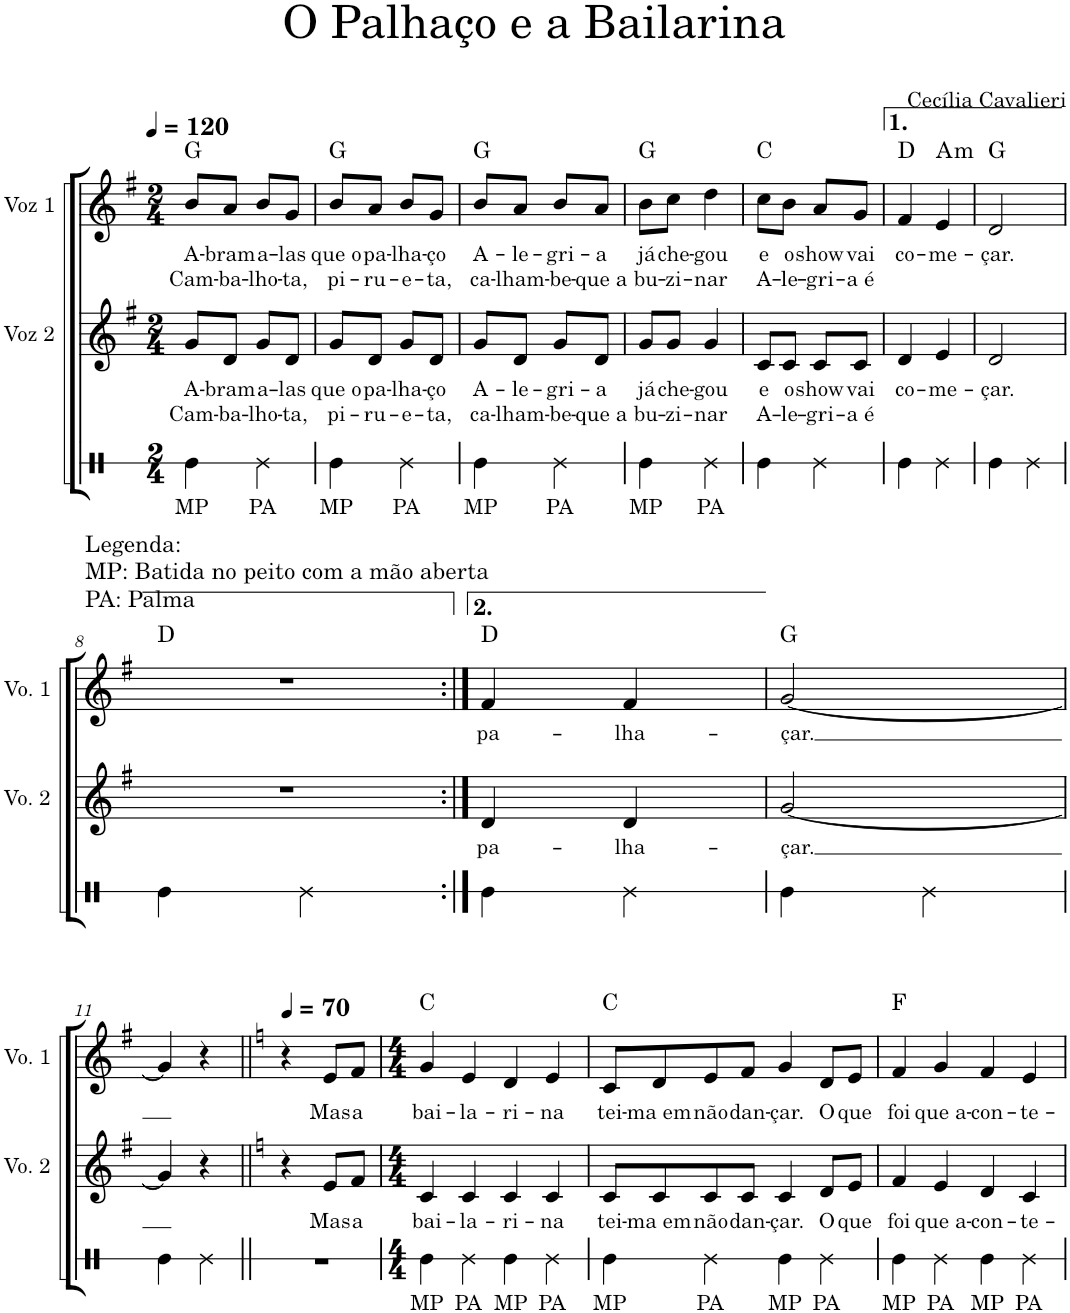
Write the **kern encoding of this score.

**kern	**text	**kern	**text	**text	**kern	**text	**text	**harte
*part3	*part3	*part2	*part2	*part2	*part1	*part1	*part1	*part1
*staff3	*staff3	*staff2	*staff2	*staff2	*staff1	*staff1	*staff1	*
*I"Voz 3	*	*I"Voz 2	*	*	*I"Voz 1	*	*	*
*	*	*I'Vo. 2	*	*	*I'Vo. 1	*	*	*
*stria1	*	*	*	*	*	*	*	*
*clefX	*	*clefG2	*	*	*clefG2	*	*	*
*k[f#]	*	*k[f#]	*	*	*k[f#]	*	*	*
*M2/4	*	*M2/4	*	*	*M2/4	*	*	*
*MM120	*	*MM120	*	*	*MM120	*	*	*
=1	=1	=1	=1	=1	=1	=1	=1	=1
!LO:TX:b:t=Legenda&colon;	!	!	!	!	!	!	!	!
!LO:TX:b:t=MP&colon; Batida no peito com a mão aberta	!	!	!	!	!	!	!	!
!LO:TX:b:t=PA&colon; Palma	!	!	!	!	!	!	!	!
!	!LO:LY:b	!	!LO:LY:b	!LO:LY:b	!	!LO:LY:b	!LO:LY:b	!
4Re\	MP	8g/L	A-	Cam-	8b/L	A-	Cam-	G:maj
!	!	!	!LO:LY:b	!LO:LY:b	!	!LO:LY:b	!LO:LY:b	!
.	.	8d/J	-bram	-ba-	8a/J	-bram	-ba-	.
!	!LO:LY:b	!	!LO:LY:b	!LO:LY:b	!	!LO:LY:b	!LO:LY:b	!
4Re\	PA	8g/L	a-	-lho-	8b/L	a-	-lho-	.
!	!	!	!LO:LY:b	!LO:LY:b	!	!LO:LY:b	!LO:LY:b	!
.	.	8d/J	-las	-ta,	8g/J	-las	-ta,	.
=2	=2	=2	=2	=2	=2	=2	=2	=2
!	!LO:LY:b	!	!LO:LY:b	!LO:LY:b	!	!LO:LY:b	!LO:LY:b	!
4Re\	MP	8g/L	que o	pi-	8b/L	que o	pi-	G:maj
!	!	!	!LO:LY:b	!LO:LY:b	!	!LO:LY:b	!LO:LY:b	!
.	.	8d/J	pa-	-ru-	8a/J	pa-	-ru-	.
!	!LO:LY:b	!	!LO:LY:b	!LO:LY:b	!	!LO:LY:b	!LO:LY:b	!
4Re\	PA	8g/L	-lha-	-e-	8b/L	-lha-	-e-	.
!	!	!	!LO:LY:b	!LO:LY:b	!	!LO:LY:b	!LO:LY:b	!
.	.	8d/J	-ço	-ta,	8g/J	-ço	-ta,	.
=3	=3	=3	=3	=3	=3	=3	=3	=3
!	!LO:LY:b	!	!LO:LY:b	!LO:LY:b	!	!LO:LY:b	!LO:LY:b	!
4Re\	MP	8g/L	A-	ca-	8b/L	A-	ca-	G:maj
!	!	!	!LO:LY:b	!LO:LY:b	!	!LO:LY:b	!LO:LY:b	!
.	.	8d/J	-le-	-lham-	8a/J	-le-	-lham-	.
!	!LO:LY:b	!	!LO:LY:b	!LO:LY:b	!	!LO:LY:b	!LO:LY:b	!
4Re\	PA	8g/L	-gri-	-be-	8b/L	-gri-	-be-	.
!	!	!	!LO:LY:b	!LO:LY:b	!	!LO:LY:b	!LO:LY:b	!
.	.	8d/J	-a	-que a	8a/J	-a	-que a	.
=4	=4	=4	=4	=4	=4	=4	=4	=4
!	!LO:LY:b	!	!LO:LY:b	!LO:LY:b	!	!LO:LY:b	!LO:LY:b	!
4Re\	MP	8g/L	já	bu-	8b\L	já	bu-	G:maj
!	!	!	!LO:LY:b	!LO:LY:b	!	!LO:LY:b	!LO:LY:b	!
.	.	8g/J	che-	-zi-	8cc\J	che-	-zi-	.
!	!LO:LY:b	!	!LO:LY:b	!LO:LY:b	!	!LO:LY:b	!LO:LY:b	!
4Re\	PA	4g/	-gou	-nar	4dd\	-gou	-nar	.
=5	=5	=5	=5	=5	=5	=5	=5	=5
!	!	!	!LO:LY:b	!LO:LY:b	!	!LO:LY:b	!LO:LY:b	!
4Re\	.	8c/L	e	A-	8cc\L	e	A-	C:maj
!	!	!	!LO:LY:b	!LO:LY:b	!	!LO:LY:b	!LO:LY:b	!
.	.	8c/J	o	-le-	8b\J	o	-le-	.
!	!	!	!LO:LY:b	!LO:LY:b	!	!LO:LY:b	!LO:LY:b	!
4Re\	.	8c/L	show	-gri-	8a/L	show	-gri-	.
!	!	!	!LO:LY:b	!LO:LY:b	!	!LO:LY:b	!LO:LY:b	!
.	.	8c/J	vai	-a é	8g/J	vai	-a é	.
=6	=6	=6	=6	=6	=6	=6	=6	=6
!	!	!	!LO:LY:b	!	!	!LO:LY:b	!	!
4Re\	.	4d/	co-	.	4f#/	co-	.	D:maj
!	!	!	!LO:LY:b	!	!	!LO:LY:b	!	!LO:H:kt=m
4Re\	.	4e/	-me-	.	4e/	-me-	.	A:min
=7	=7	=7	=7	=7	=7	=7	=7	=7
!	!	!	!LO:LY:b	!	!	!LO:LY:b	!	!
4Re\	.	2d/	-çar.	.	2d/	-çar.	.	G:maj
4Re\	.	.	.	.	.	.	.	.
!!LO:LB:g=z
=8	=8	=8	=8	=8	=8	=8	=8	=8
4Re\	.	2r	.	.	2r	.	.	D:maj
4Re\	.	.	.	.	.	.	.	.
=9:|!	=9:|!	=9:|!	=9:|!	=9:|!	=9:|!	=9:|!	=9:|!	=9:|!
!	!	!	!LO:LY:b	!	!	!LO:LY:b	!	!
4Re\	.	4d/	pa-	.	4f#/	pa-	.	D:maj
!	!	!	!LO:LY:b	!	!	!LO:LY:b	!	!
4Re\	.	4d/	-lha-	.	4f#/	-lha-	.	.
=10	=10	=10	=10	=10	=10	=10	=10	=10
!	!	!	!LO:LY:b	!	!	!LO:LY:b	!	!
4Re\	.	[2g/	-çar.	.	[2g/	-çar.	.	G:maj
4Re\	.	.	.	.	.	.	.	.
!!LO:LB:g=z
=11	=11	=11	=11	=11	=11	=11	=11	=11
4Re\	.	4g/]	.	.	4g/]	.	.	.
4Re\	.	4r	.	.	4r	.	.	.
=12||	=12||	=12||	=12||	=12||	=12||	=12||	=12||	=12||
*k[]	*	*k[]	*	*	*k[]	*	*	*
*	*	*	*	*	*MM70	*	*	*
2r	.	4r	.	.	4r	.	.	.
!	!	!	!LO:LY:b	!	!	!LO:LY:b	!	!
.	.	8e/L	Mas	.	8e/L	Mas	.	.
!	!	!	!LO:LY:b	!	!	!LO:LY:b	!	!
.	.	8f/J	a	.	8f/J	a	.	.
=13	=13	=13	=13	=13	=13	=13	=13	=13
*M4/4	*	*M4/4	*	*	*M4/4	*	*	*
!	!LO:LY:b	!	!LO:LY:b	!	!	!LO:LY:b	!	!
4Re\	MP	4c/	bai-	.	4g/	bai-	.	C:maj
!	!LO:LY:b	!	!LO:LY:b	!	!	!LO:LY:b	!	!
4Re\	PA	4c/	-la-	.	4e/	-la-	.	.
!	!LO:LY:b	!	!LO:LY:b	!	!	!LO:LY:b	!	!
4Re\	MP	4c/	-ri-	.	4d/	-ri-	.	.
!	!LO:LY:b	!	!LO:LY:b	!	!	!LO:LY:b	!	!
4Re\	PA	4c/	-na	.	4e/	-na	.	.
=14	=14	=14	=14	=14	=14	=14	=14	=14
!	!LO:LY:b	!	!LO:LY:b	!	!	!LO:LY:b	!	!
4Re\	MP	8c/L	tei-	.	8c/L	tei-	.	C:maj
!	!	!	!LO:LY:b	!	!	!LO:LY:b	!	!
.	.	8c/	-ma em	.	8d/	-ma em	.	.
!	!LO:LY:b	!	!LO:LY:b	!	!	!LO:LY:b	!	!
4Re\	PA	8c/	não	.	8e/	não	.	.
!	!	!	!LO:LY:b	!	!	!LO:LY:b	!	!
.	.	8c/J	dan-	.	8f/J	dan-	.	.
!	!LO:LY:b	!	!LO:LY:b	!	!	!LO:LY:b	!	!
4Re\	MP	4c/	-çar.	.	4g/	-çar.	.	.
!	!LO:LY:b	!	!LO:LY:b	!	!	!LO:LY:b	!	!
4Re\	PA	8d/L	O	.	8d/L	O	.	.
!	!	!	!LO:LY:b	!	!	!LO:LY:b	!	!
.	.	8e/J	que	.	8e/J	que	.	.
=15	=15	=15	=15	=15	=15	=15	=15	=15
!	!LO:LY:b	!	!LO:LY:b	!	!	!LO:LY:b	!	!
4Re\	MP	4f/	foi	.	4f/	foi	.	F:maj
!	!LO:LY:b	!	!LO:LY:b	!	!	!LO:LY:b	!	!
4Re\	PA	4e/	que a-	.	4g/	que a-	.	.
!	!LO:LY:b	!	!LO:LY:b	!	!	!LO:LY:b	!	!
4Re\	MP	4d/	-con-	.	4f/	-con-	.	.
!	!LO:LY:b	!	!LO:LY:b	!	!	!LO:LY:b	!	!
4Re\	PA	4c/	-te-	.	4e/	-te-	.	.
=	=	=	=	=	=	=	=	=
*-	*-	*-	*-	*-	*-	*-	*-	*-
